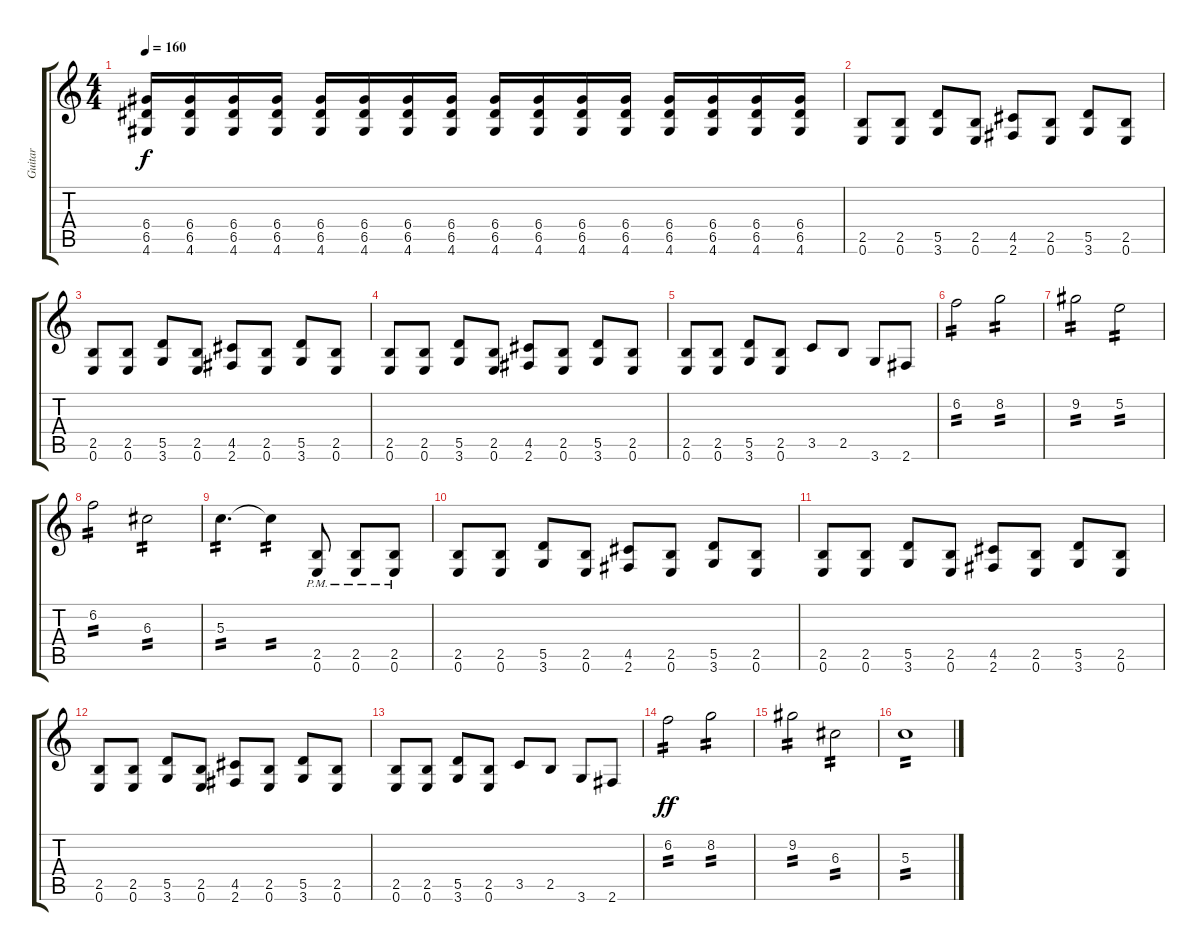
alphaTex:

\track ("Guitar" "Guitar") {instrument distortionguitar}
\staff {score tabs}
\tuning (E4 B3 G3 D3 A2 E2) {hide}
\ts (4 4)
\tempo 160
\clef g2
\ks c
(6.4 6.5 4.6).16{dy f} (6.4 6.5 4.6).16 (6.4 6.5 4.6).16 (6.4 6.5 4.6).16 (6.4 6.5 4.6).16 (6.4 6.5 4.6).16 (6.4 6.5 4.6).16 (6.4 6.5 4.6).16 (6.4 6.5 4.6).16 (6.4 6.5 4.6).16 (6.4 6.5 4.6).16 (6.4 6.5 4.6).16 (6.4 6.5 4.6).16 (6.4 6.5 4.6).16 (6.4 6.5 4.6).16 (6.4 6.5 4.6).16 |
\section ("" "")
(2.5 0.6).8 (2.5 0.6).8 (5.5 3.6).8 (2.5 0.6).8 (4.5 2.6).8 (2.5 0.6).8 (5.5 3.6).8 (2.5 0.6).8 |
(2.5 0.6).8 (2.5 0.6).8 (5.5 3.6).8 (2.5 0.6).8 (4.5 2.6).8 (2.5 0.6).8 (5.5 3.6).8 (2.5 0.6).8 |
(2.5 0.6).8 (2.5 0.6).8 (5.5 3.6).8 (2.5 0.6).8 (4.5 2.6).8 (2.5 0.6).8 (5.5 3.6).8 (2.5 0.6).8 |
(2.5 0.6).8 (2.5 0.6).8 (5.5 3.6).8 (2.5 0.6).8 3.5.8 2.5.8 3.6.8 2.6.8 |
\section ("" "")
6.2.2{tp 2} 8.2.2{tp 2} |
9.2.2{tp 2} 5.2.2{tp 2} |
6.2.2{tp 2} 6.3.2{tp 2} |
5.3.4{d tp 2} 5.3{t}.4{tp 2} (2.5{pm} 0.6{pm}).8 (2.5{pm} 0.6{pm}).8 (2.5{pm} 0.6{pm}).8 |
\section ("" "")
(2.5 0.6).8 (2.5 0.6).8 (5.5 3.6).8 (2.5 0.6).8 (4.5 2.6).8 (2.5 0.6).8 (5.5 3.6).8 (2.5 0.6).8 |
(2.5 0.6).8 (2.5 0.6).8 (5.5 3.6).8 (2.5 0.6).8 (4.5 2.6).8 (2.5 0.6).8 (5.5 3.6).8 (2.5 0.6).8 |
(2.5 0.6).8 (2.5 0.6).8 (5.5 3.6).8 (2.5 0.6).8 (4.5 2.6).8 (2.5 0.6).8 (5.5 3.6).8 (2.5 0.6).8 |
(2.5 0.6).8 (2.5 0.6).8 (5.5 3.6).8 (2.5 0.6).8 3.5.8 2.5.8 3.6.8 2.6.8 |
\section ("" "")
6.2.2{tp 2 dy ff} 8.2.2{tp 2} |
9.2.2{tp 2} 6.3.2{tp 2} |
5.3.1{tp 2}
